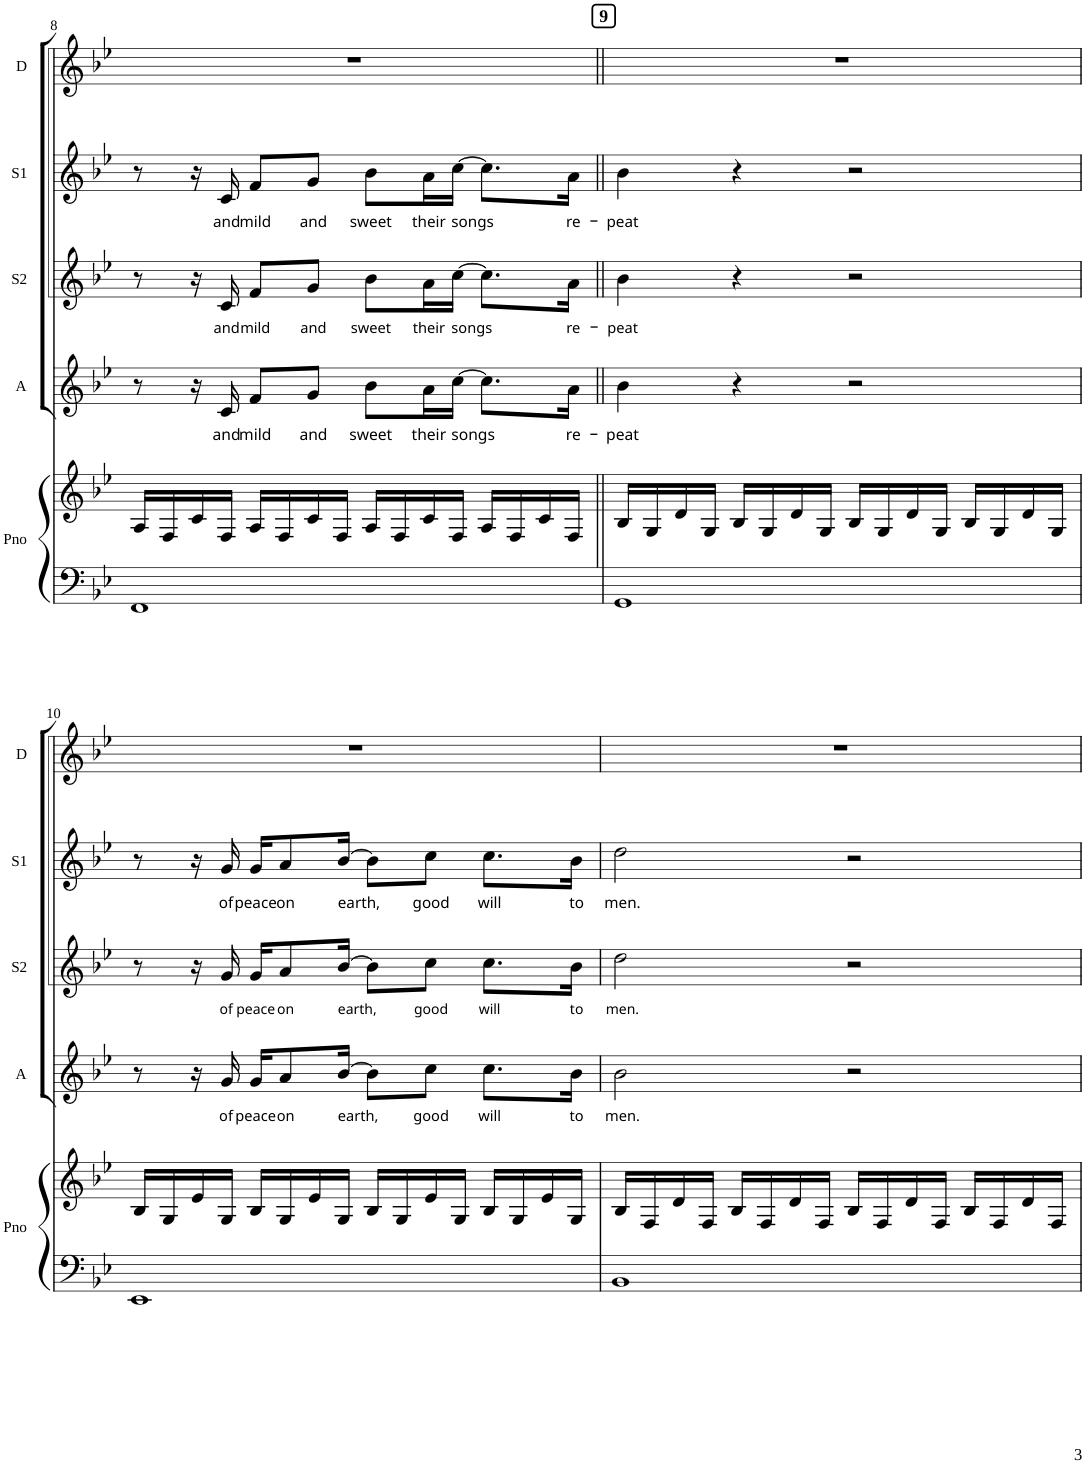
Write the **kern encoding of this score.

**kern	**kern	**kern	**text	**kern	**text	**kern	**text	**kern
*part5	*part5	*part4	*part4	*part3	*part3	*part2	*part2	*part1
*staff6	*staff5	*staff4	*staff4	*staff3	*staff3	*staff2	*staff2	*staff1
*I"Piano	*	*I"Alto	*	*I"Soprano 2	*	*I"Soprano 1	*	*I"Descant
*I'Pno	*	*I'A	*	*I'S2	*	*I'S1	*	*I'D
!!LO:PB:g=z
*clefF4	*clefG2	*clefG2	*	*clefG2	*	*clefG2	*	*clefG2
*k[b-e-]	*k[b-e-]	*k[b-e-]	*	*k[b-e-]	*	*k[b-e-]	*	*k[b-e-]
*B-:	*B-:	*B-:	*	*B-:	*	*B-:	*	*B-:
*M4/4	*M4/4	*M4/4	*	*M4/4	*	*M4/4	*	*M4/4
=8	=8	=8	=8	=8	=8	=8	=8	=8
1FF	16A/LL	8r	.	8r	.	8r	.	1r
.	16F/	.	.	.	.	.	.	.
.	16c/	16r	.	16r	.	16r	.	.
!	!	!	!LO:LY:b	!	!LO:LY:b	!	!LO:LY:b	!
.	16F/JJ	16c/	and	16c/	and	16c/	and	.
!	!	!	!LO:LY:b	!	!LO:LY:b	!	!LO:LY:b	!
.	16A/LL	8f/L	mild	8f/L	mild	8f/L	mild	.
.	16F/	.	.	.	.	.	.	.
!	!	!	!LO:LY:b	!	!LO:LY:b	!	!LO:LY:b	!
.	16c/	8g/J	and	8g/J	and	8g/J	and	.
.	16F/JJ	.	.	.	.	.	.	.
!	!	!	!LO:LY:b	!	!LO:LY:b	!	!LO:LY:b	!
.	16A/LL	8b-\L	sweet	8b-\L	sweet	8b-\L	sweet	.
.	16F/	.	.	.	.	.	.	.
!	!	!	!LO:LY:b	!	!LO:LY:b	!	!LO:LY:b	!
.	16c/	16a\L	their	16a\L	their	16a\L	their	.
!	!	!	!LO:LY:b	!	!LO:LY:b	!	!LO:LY:b	!
.	16F/JJ	[16cc\JJ	songs	[16cc\JJ	songs	[16cc\JJ	songs	.
.	16A/LL	8.cc\L]	.	8.cc\L]	.	8.cc\L]	.	.
.	16F/	.	.	.	.	.	.	.
.	16c/	.	.	.	.	.	.	.
!	!	!	!LO:LY:b	!	!LO:LY:b	!	!LO:LY:b	!
.	16F/JJ	16a\Jk	re-	16a\Jk	re-	16a\Jk	re-	.
!!LO:REH:place=s1:a:B:cj:fs=9.9:t=9
=9||	=9||	=9||	=9||	=9||	=9||	=9||	=9||	=9||
!	!	!	!LO:LY:b	!	!LO:LY:b	!	!LO:LY:b	!
1GG	16B-/LL	4b-\	-peat	4b-\	-peat	4b-\	-peat	1r
.	16G/	.	.	.	.	.	.	.
.	16d/	.	.	.	.	.	.	.
.	16G/JJ	.	.	.	.	.	.	.
.	16B-/LL	4r	.	4r	.	4r	.	.
.	16G/	.	.	.	.	.	.	.
.	16d/	.	.	.	.	.	.	.
.	16G/JJ	.	.	.	.	.	.	.
.	16B-/LL	2r	.	2r	.	2r	.	.
.	16G/	.	.	.	.	.	.	.
.	16d/	.	.	.	.	.	.	.
.	16G/JJ	.	.	.	.	.	.	.
.	16B-/LL	.	.	.	.	.	.	.
.	16G/	.	.	.	.	.	.	.
.	16d/	.	.	.	.	.	.	.
.	16G/JJ	.	.	.	.	.	.	.
!!LO:LB:g=z
=10	=10	=10	=10	=10	=10	=10	=10	=10
1EE-	16B-/LL	8r	.	8r	.	8r	.	1r
.	16G/	.	.	.	.	.	.	.
.	16e-/	16r	.	16r	.	16r	.	.
!	!	!	!LO:LY:b	!	!LO:LY:b	!	!LO:LY:b	!
.	16G/JJ	16g/	of	16g/	of	16g/	of	.
!	!	!	!LO:LY:b	!	!LO:LY:b	!	!LO:LY:b	!
.	16B-/LL	16g/KL	peace	16g/KL	peace	16g/KL	peace	.
!	!	!	!LO:LY:b	!	!LO:LY:b	!	!LO:LY:b	!
.	16G/	8a/	on	8a/	on	8a/	on	.
.	16e-/	.	.	.	.	.	.	.
!	!	!	!LO:LY:b	!	!LO:LY:b	!	!LO:LY:b	!
.	16G/JJ	[16b-/Jk	earth,	[16b-/Jk	earth,	[16b-/Jk	earth,	.
.	16B-/LL	8b-\L]	.	8b-\L]	.	8b-\L]	.	.
.	16G/	.	.	.	.	.	.	.
!	!	!	!LO:LY:b	!	!LO:LY:b	!	!LO:LY:b	!
.	16e-/	8cc\J	good	8cc\J	good	8cc\J	good	.
.	16G/JJ	.	.	.	.	.	.	.
!	!	!	!LO:LY:b	!	!LO:LY:b	!	!LO:LY:b	!
.	16B-/LL	8.cc\L	will	8.cc\L	will	8.cc\L	will	.
.	16G/	.	.	.	.	.	.	.
.	16e-/	.	.	.	.	.	.	.
!	!	!	!LO:LY:b	!	!LO:LY:b	!	!LO:LY:b	!
.	16G/JJ	16b-\Jk	to	16b-\Jk	to	16b-\Jk	to	.
=11	=11	=11	=11	=11	=11	=11	=11	=11
!	!	!	!LO:LY:b	!	!LO:LY:b	!	!LO:LY:b	!
1BB-	16B-/LL	2b-\	men.	2dd\	men.	2dd\	men.	1r
.	16F/	.	.	.	.	.	.	.
.	16d/	.	.	.	.	.	.	.
.	16F/JJ	.	.	.	.	.	.	.
.	16B-/LL	.	.	.	.	.	.	.
.	16F/	.	.	.	.	.	.	.
.	16d/	.	.	.	.	.	.	.
.	16F/JJ	.	.	.	.	.	.	.
.	16B-/LL	2r	.	2r	.	2r	.	.
.	16F/	.	.	.	.	.	.	.
.	16d/	.	.	.	.	.	.	.
.	16F/JJ	.	.	.	.	.	.	.
.	16B-/LL	.	.	.	.	.	.	.
.	16F/	.	.	.	.	.	.	.
.	16d/	.	.	.	.	.	.	.
.	16F/JJ	.	.	.	.	.	.	.
=	=	=	=	=	=	=	=	=
*-	*-	*-	*-	*-	*-	*-	*-	*-
